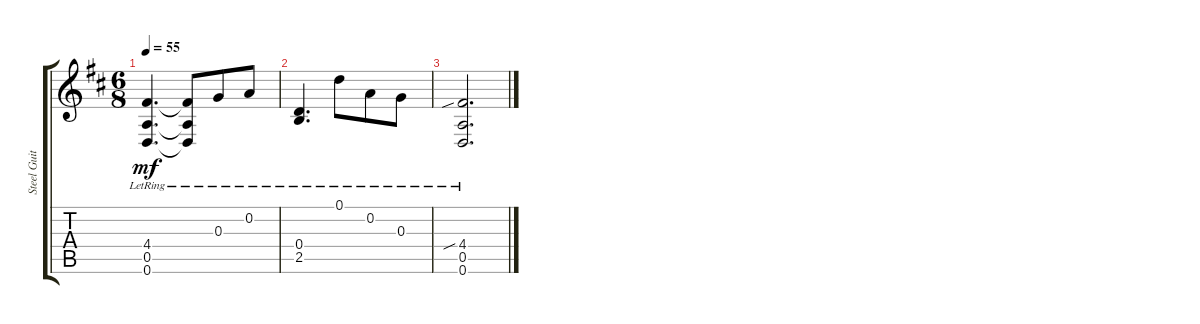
\track ("Steel Guitar" "Steel Guit") {instrument acousticguitarsteel}
\staff {score tabs}
\tuning (D4 A3 G3 D3 A2 D2) {hide}
\ts (6 8)
\tempo 55
\clef g2
\ks d
(4.4{lr} 0.5{lr} 0.6{lr}).4{d dy mf} (4.4{lr t} 0.5{lr t} 0.6{lr t}).8 0.3{lr}.8 0.2{lr}.8 |
(0.4{lr} 2.5{lr}).4{d} 0.1{lr}.8 0.2{lr}.8 0.3{lr}.8 |
(4.4{sib lr} 0.5{lr} 0.6{lr}).2{d}
